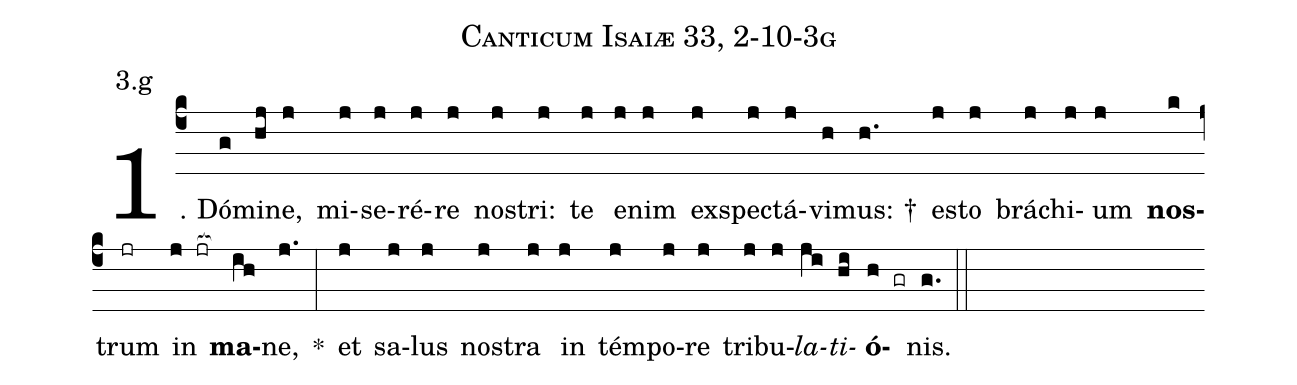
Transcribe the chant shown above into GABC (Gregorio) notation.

name: Canticum Isaiæ 33, 2-10-3g;
annotation: 3.g;
%%
(c4)1. Dó(g)mi(hj)ne,(j) mi(j)se(j)ré(j)re(j) nos(j)tri:(j) te(j) e(j)nim(j) ex(j)spec(j)tá(j)vi(h)mus: †(h.) es(j)to(j) brá(j)chi(j)um(j) <b>nos</b>(k)trum(jr) in(j jr[ocb:1{]) <b>ma</b>(ih[ocb:0}])ne,(j.) *(:) et(j) sa(j)lus(j) nos(j)tra(j) in(j) tém(j)po(j)re(j) tri(j)bu(j)<i>la</i>(ji)<i>ti</i>(hi)<b>ó</b>(h gr)nis.(g.) (::)
